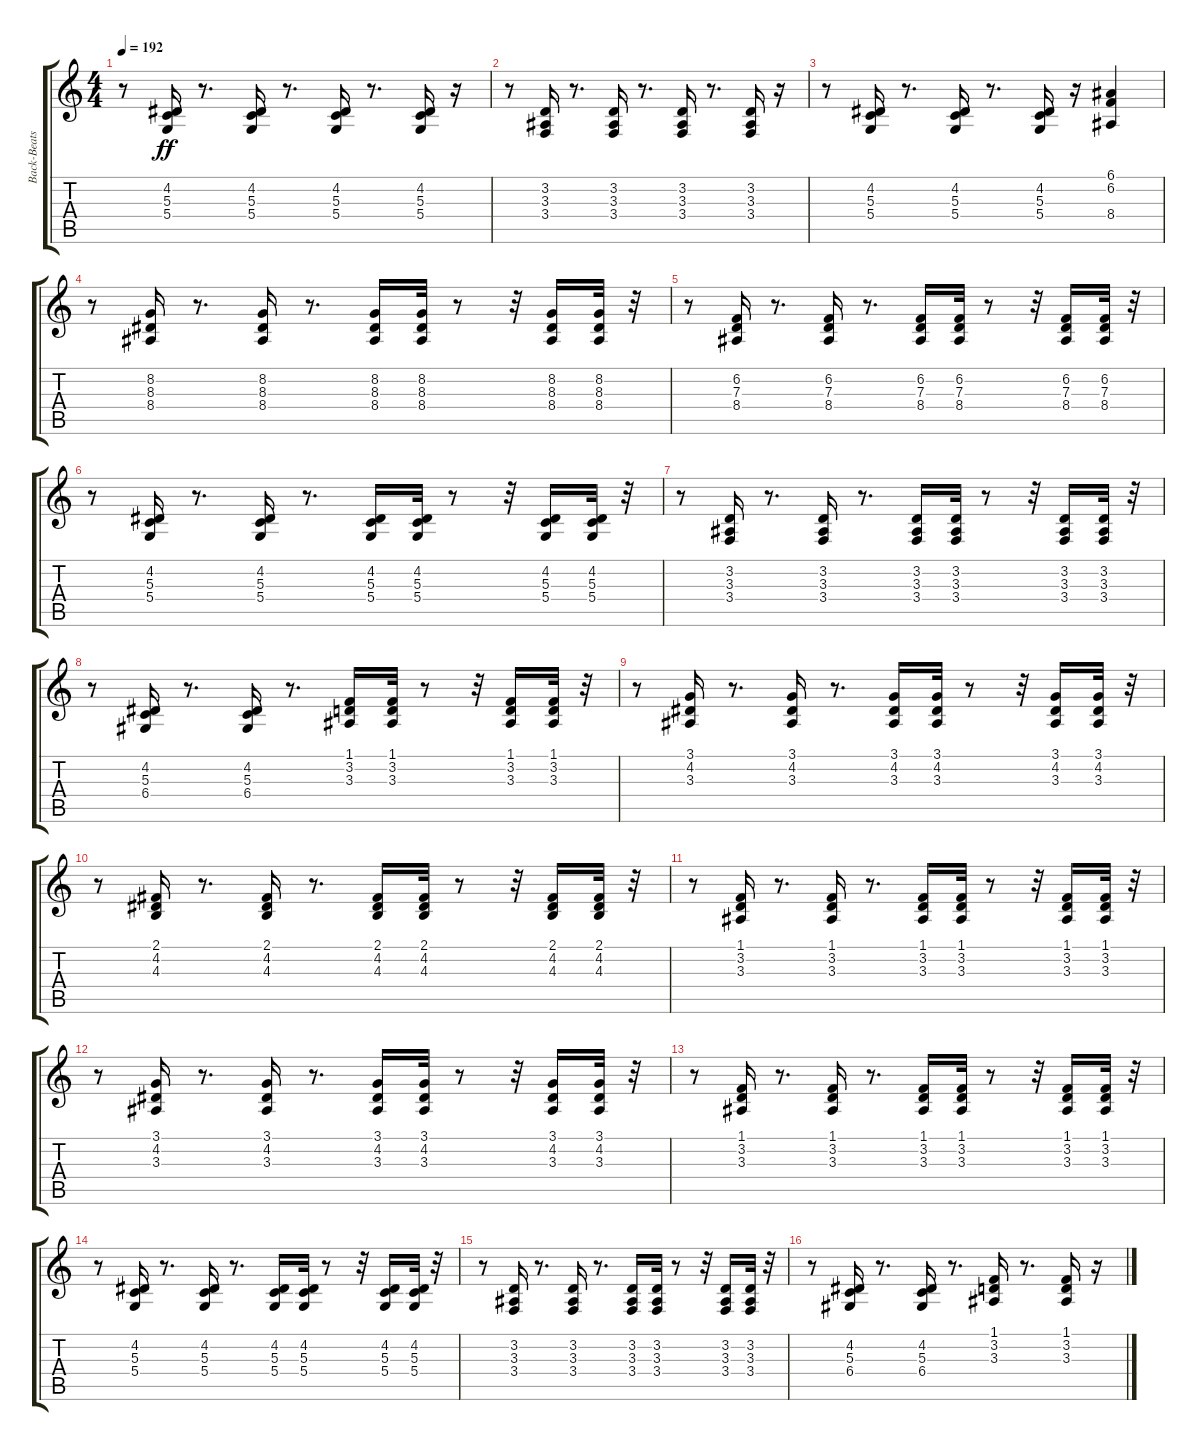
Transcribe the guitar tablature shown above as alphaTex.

\track ("Back-Beats" "Back-Beats") {instrument trombone}
\staff {score tabs}
\tuning (E4 B3 G3 D3 A2 E2) {hide}
\ts (4 4)
\tempo 192
\clef g2
\ks c
r.8{dy ff} (4.2 5.3 5.4).16 r.8{d} (4.2 5.3 5.4).16 r.8{d} (4.2 5.3 5.4).16 r.8{d} (4.2 5.3 5.4).16 r.16 |
r.8 (3.2 3.3 3.4).16 r.8{d} (3.2 3.3 3.4).16 r.8{d} (3.2 3.3 3.4).16 r.8{d} (3.2 3.3 3.4).16 r.16 |
r.8 (4.2 5.3 5.4).16 r.8{d} (4.2 5.3 5.4).16 r.8{d} (4.2 5.3 5.4).16 r.16 (6.1 6.2 8.4).4 |
r.8 (8.2 8.3 8.4).16 r.8{d} (8.2 8.3 8.4).16 r.8{d} (8.2 8.3 8.4).16 (8.2 8.3 8.4).32 r.8 r.32 (8.2 8.3 8.4).16 (8.2 8.3 8.4).32 r.32 |
r.8 (6.2 7.3 8.4).16 r.8{d} (6.2 7.3 8.4).16 r.8{d} (6.2 7.3 8.4).16 (6.2 7.3 8.4).32 r.8 r.32 (6.2 7.3 8.4).16 (6.2 7.3 8.4).32 r.32 |
r.8 (4.2 5.3 5.4).16 r.8{d} (4.2 5.3 5.4).16 r.8{d} (4.2 5.3 5.4).16 (4.2 5.3 5.4).32 r.8 r.32 (4.2 5.3 5.4).16 (4.2 5.3 5.4).32 r.32 |
r.8 (3.2 3.3 3.4).16 r.8{d} (3.2 3.3 3.4).16 r.8{d} (3.2 3.3 3.4).16 (3.2 3.3 3.4).32 r.8 r.32 (3.2 3.3 3.4).16 (3.2 3.3 3.4).32 r.32 |
r.8 (4.2 5.3 6.4).16 r.8{d} (4.2 5.3 6.4).16 r.8{d} (1.1 3.2 3.3).16 (1.1 3.2 3.3).32 r.8 r.32 (1.1 3.2 3.3).16 (1.1 3.2 3.3).32 r.32 |
r.8 (3.1 4.2 3.3).16 r.8{d} (3.1 4.2 3.3).16 r.8{d} (3.1 4.2 3.3).16 (3.1 4.2 3.3).32 r.8 r.32 (3.1 4.2 3.3).16 (3.1 4.2 3.3).32 r.32 |
r.8 (2.1 4.2 4.3).16 r.8{d} (2.1 4.2 4.3).16 r.8{d} (2.1 4.2 4.3).16 (2.1 4.2 4.3).32 r.8 r.32 (2.1 4.2 4.3).16 (2.1 4.2 4.3).32 r.32 |
r.8 (1.1 3.2 3.3).16 r.8{d} (1.1 3.2 3.3).16 r.8{d} (1.1 3.2 3.3).16 (1.1 3.2 3.3).32 r.8 r.32 (1.1 3.2 3.3).16 (1.1 3.2 3.3).32 r.32 |
r.8 (3.1 4.2 3.3).16 r.8{d} (3.1 4.2 3.3).16 r.8{d} (3.1 4.2 3.3).16 (3.1 4.2 3.3).32 r.8 r.32 (3.1 4.2 3.3).16 (3.1 4.2 3.3).32 r.32 |
r.8 (1.1 3.2 3.3).16 r.8{d} (1.1 3.2 3.3).16 r.8{d} (1.1 3.2 3.3).16 (1.1 3.2 3.3).32 r.8 r.32 (1.1 3.2 3.3).16 (1.1 3.2 3.3).32 r.32 |
r.8 (4.2 5.3 5.4).16 r.8{d} (4.2 5.3 5.4).16 r.8{d} (4.2 5.3 5.4).16 (4.2 5.3 5.4).32 r.8 r.32 (4.2 5.3 5.4).16 (4.2 5.3 5.4).32 r.32 |
r.8 (3.2 3.3 3.4).16 r.8{d} (3.2 3.3 3.4).16 r.8{d} (3.2 3.3 3.4).16 (3.2 3.3 3.4).32 r.8 r.32 (3.2 3.3 3.4).16 (3.2 3.3 3.4).32 r.32 |
r.8 (4.2 5.3 6.4).16 r.8{d} (4.2 5.3 6.4).16 r.8{d} (1.1 3.2 3.3).16 r.8{d} (1.1 3.2 3.3).16 r.16
